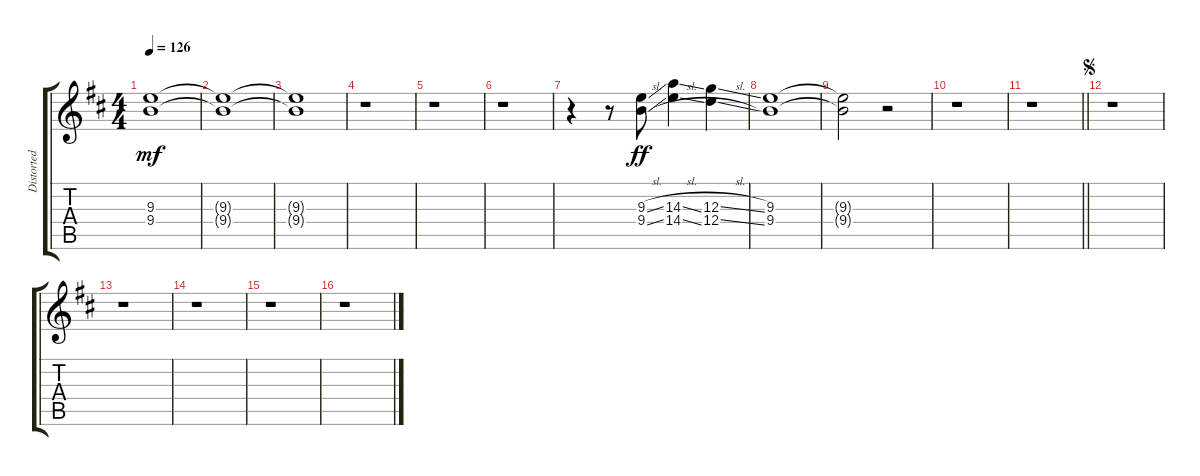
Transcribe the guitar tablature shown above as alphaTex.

\track ("Distorted Guitar (w/tremolo effect)" "Distorted ") {instrument distortionguitar}
\staff {score tabs}
\tuning (E4 B3 G3 D3 A2 E2) {hide}
\ts (4 4)
\tempo 126
\clef g2
\ks d
(9.3 9.4).1{dy mf instrument distortionguitar} |
(9.3{t} 9.4{t}).1 |
(9.3{t} 9.4{t}).1 |
r.1 |
r.1 |
r.1 |
r.4 r.8 (9.3{sl} 9.4{sl}).8{dy ff} (14.3{sl} 14.4{sl}).4 (12.3{sl} 12.4{sl}).4 |
(9.3 9.4).1 |
(9.3{t} 9.4{t}).2 r.2 |
r.1 |
\barLineRight lightlight
r.1 |
\jump segno
r.1 |
r.1 |
r.1 |
r.1 |
r.1
